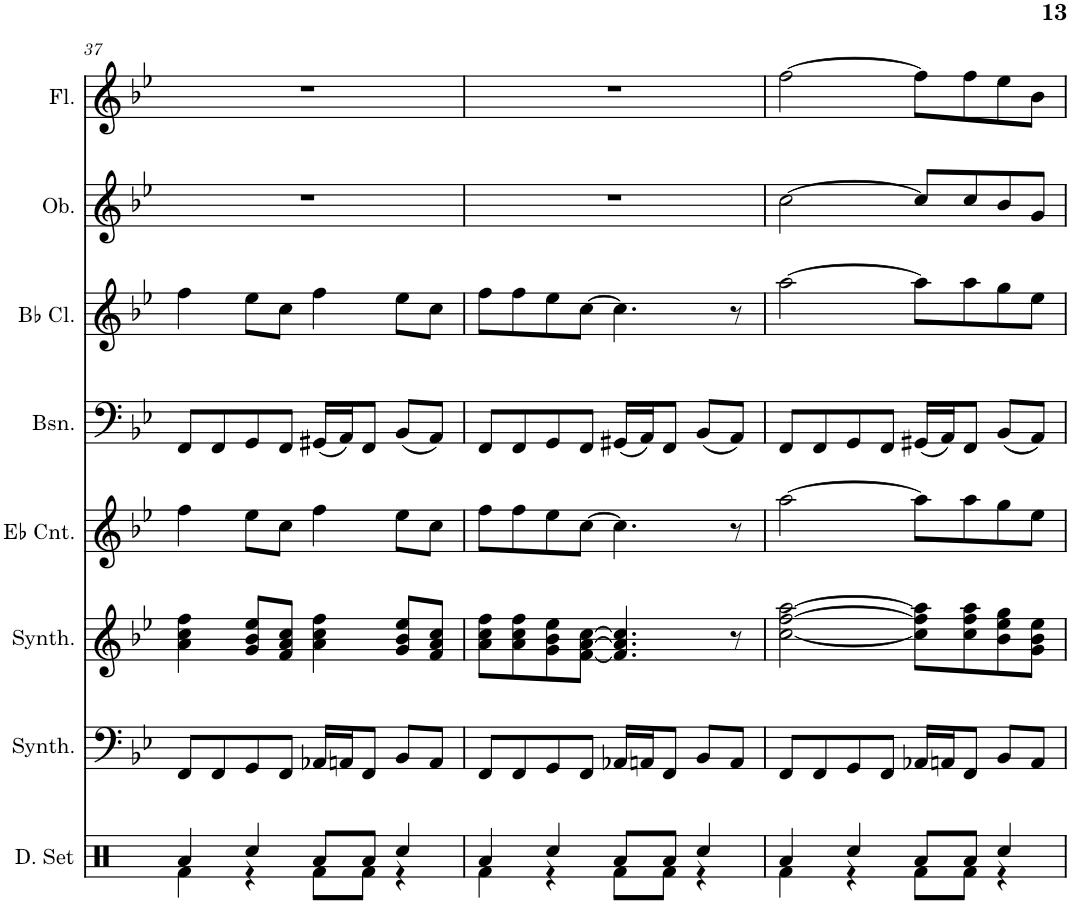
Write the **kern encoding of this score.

**kern	**kern	**kern	**kern	**kern	**kern	**kern	**kern
*part8	*part7	*part6	*part5	*part4	*part3	*part2	*part1
*staff8	*staff7	*staff6	*staff5	*staff4	*staff3	*staff2	*staff1
*I"Drumset, Percussion	*I"Bass Synthesizer, Synth Bass	*I"Brass Synthesizer, Brass Accomp.	*I"Eb Cornet, Trumpet	*I"Bassoon	*I"Bb Clarinet	*I"Oboe	*I"Flute
*I'D. Set	*I'Synth.	*I'Synth.	*I'Eb Cnt.	*I'Bsn.	*I'Bb Cl.	*I'Ob.	*I'Fl.
!!LO:PB:g=z
*clefX	*clefF4	*clefF4	*clefG2	*clefF4	*clefG2	*clefG2	*clefG2
*	*	*	*ITrd1c2	*	*ITrd1c2	*	*
*k[]	*k[b-e-]	*k[b-e-]	*k[b-e-]	*k[b-e-]	*k[b-e-]	*k[b-e-]	*k[b-e-]
*M4/4	*M4/4	*M4/4	*M4/4	*M4/4	*M4/4	*M4/4	*M4/4
=37	=37	=37	=37	=37	=37	=37	=37
*^	*	*	*	*	*	*	*
4Ra/	4Rf\	8FF/L	4a\ 4cc\ 4ff\	4ff\	8FF/L	4ff\	1r	1r
.	.	8FF/	.	.	8FF/	.	.	.
4Rcc/	4r	8GG/	8g/ 8b-/ 8ee-/L	8ee-\L	8GG/	8ee-\L	.	.
.	.	8FF/J	8f/ 8a/ 8cc/J	8cc\J	8FF/J	8cc\J	.	.
8Ra/L	8Rf\L	16AA-X/LL	4a\ 4cc\ 4ff\	4ff\	(16GG#X/LL	4ff\	.	.
.	.	16AAn/J	.	.	16AA/J)	.	.	.
8Ra/J	8Rf\J	8FF/J	.	.	8FF/J	.	.	.
4Rcc/	4r	8BB-/L	8g/ 8b-/ 8ee-/L	8ee-\L	(8BB-/L	8ee-\L	.	.
.	.	8AA/J	8f/ 8a/ 8cc/J	8cc\J	8AA/J)	8cc\J	.	.
=38	=38	=38	=38	=38	=38	=38	=38	=38
4Ra/	4Rf\	8FF/L	8a\ 8cc\ 8ff\L	8ff\L	8FF/L	8ff\L	1r	1r
.	.	8FF/	8a\ 8cc\ 8ff\	8ff\	8FF/	8ff\	.	.
4Rcc/	4r	8GG/	8g\ 8b-\ 8ee-\	8ee-\	8GG/	8ee-\	.	.
.	.	8FF/J	[8f\ [8a\ [8cc\J	[8cc\J	8FF/J	[8cc\J	.	.
8Ra/L	8Rf\L	16AA-X/LL	4.f/] 4.a/] 4.cc/]	4.cc\]	(16GG#X/LL	4.cc\]	.	.
.	.	16AAn/J	.	.	16AA/J)	.	.	.
8Ra/J	8Rf\J	8FF/J	.	.	8FF/J	.	.	.
4Rcc/	4r	8BB-/L	.	.	(8BB-/L	.	.	.
.	.	8AA/J	8r	8r	8AA/J)	8r	.	.
=39	=39	=39	=39	=39	=39	=39	=39	=39
4Ra/	4Rf\	8FF/L	[2cc\ [2ff\ [2aa\	[2aa\	8FF/L	[2aa\	[2cc\	[2ff\
.	.	8FF/	.	.	8FF/	.	.	.
4Rcc/	4r	8GG/	.	.	8GG/	.	.	.
.	.	8FF/J	.	.	8FF/J	.	.	.
8Ra/L	8Rf\L	16AA-X/LL	8cc\] 8ff\] 8aa\]L	8aa\L]	(16GG#X/LL	8aa\L]	8cc/L]	8ff\L]
.	.	16AAn/J	.	.	16AA/J)	.	.	.
8Ra/J	8Rf\J	8FF/J	8cc\ 8ff\ 8aa\	8aa\	8FF/J	8aa\	8cc/	8ff\
4Rcc/	4r	8BB-/L	8b-\ 8ee-\ 8gg\	8gg\	(8BB-/L	8gg\	8b-/	8ee-\
.	.	8AA/J	8g\ 8b-\ 8ee-\J	8ee-\J	8AA/J)	8ee-\J	8g/J	8b-\J
*v	*v	*	*	*	*	*	*	*
=	=	=	=	=	=	=	=
*-	*-	*-	*-	*-	*-	*-	*-
